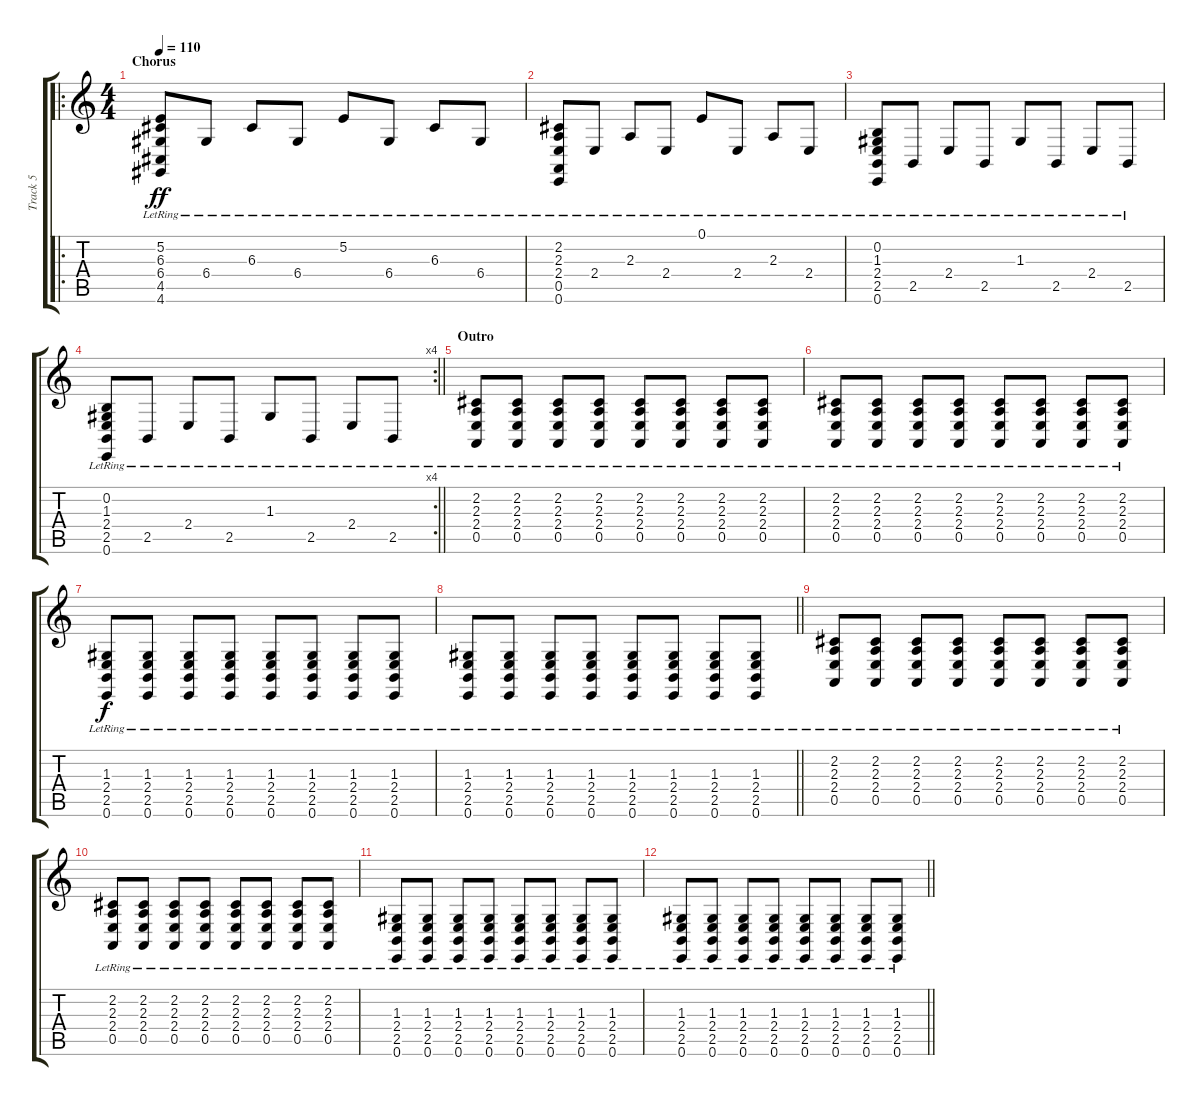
\track ("Track 5" "Track 5") {instrument acousticgrandpiano}
\staff {score tabs}
\tuning (E4 B3 G3 D3 A2 E2) {hide}
\ro
\ts (4 4)
\section ("" "Chorus")
\tempo 110
\clef g2
\ks c
(5.2{lr} 6.3{lr} 6.4{lr} 4.5{lr} 4.6).8{dy ff} 6.4{lr}.8 6.3{lr}.8 6.4{lr}.8 5.2{lr}.8 6.4{lr}.8 6.3{lr}.8 6.4{lr}.8 |
(2.2{lr} 2.3{lr} 2.4{lr} 0.5{lr} 0.6).8 2.4{lr}.8 2.3{lr}.8 2.4{lr}.8 0.1{lr}.8 2.4{lr}.8 2.3{lr}.8 2.4{lr}.8 |
(0.2{lr} 1.3{lr} 2.4{lr} 2.5{lr} 0.6{lr}).8 2.5{lr}.8 2.4{lr}.8 2.5{lr}.8 1.3{lr}.8 2.5{lr}.8 2.4{lr}.8 2.5{lr}.8 |
\rc 4
\barLineRight lightlight
(0.2{lr} 1.3{lr} 2.4{lr} 2.5{lr} 0.6{lr}).8 2.5{lr}.8 2.4{lr}.8 2.5{lr}.8 1.3{lr}.8 2.5{lr}.8 2.4{lr}.8 2.5{lr}.8 |
\section ("" "Outro")
(2.2{lr} 2.3{lr} 2.4{lr} 0.5{lr}).8 (2.2{lr} 2.3{lr} 2.4{lr} 0.5{lr}).8 (2.2{lr} 2.3{lr} 2.4{lr} 0.5{lr}).8 (2.2{lr} 2.3{lr} 2.4{lr} 0.5{lr}).8 (2.2{lr} 2.3{lr} 2.4{lr} 0.5{lr}).8 (2.2{lr} 2.3{lr} 2.4{lr} 0.5{lr}).8 (2.2{lr} 2.3{lr} 2.4{lr} 0.5{lr}).8 (2.2{lr} 2.3{lr} 2.4{lr} 0.5{lr}).8 |
(2.2{lr} 2.3{lr} 2.4{lr} 0.5{lr}).8 (2.2{lr} 2.3{lr} 2.4{lr} 0.5{lr}).8 (2.2{lr} 2.3{lr} 2.4{lr} 0.5{lr}).8 (2.2{lr} 2.3{lr} 2.4{lr} 0.5{lr}).8 (2.2{lr} 2.3{lr} 2.4{lr} 0.5{lr}).8 (2.2{lr} 2.3{lr} 2.4{lr} 0.5{lr}).8 (2.2{lr} 2.3{lr} 2.4{lr} 0.5{lr}).8 (2.2{lr} 2.3{lr} 2.4{lr} 0.5{lr}).8 |
(1.3{lr} 2.4{lr} 2.5{lr} 0.6{lr}).8{dy f} (1.3{lr} 2.4{lr} 2.5{lr} 0.6{lr}).8 (1.3{lr} 2.4{lr} 2.5{lr} 0.6{lr}).8 (1.3{lr} 2.4{lr} 2.5{lr} 0.6{lr}).8 (1.3{lr} 2.4{lr} 2.5{lr} 0.6{lr}).8 (1.3{lr} 2.4{lr} 2.5{lr} 0.6{lr}).8 (1.3{lr} 2.4{lr} 2.5{lr} 0.6{lr}).8 (1.3{lr} 2.4{lr} 2.5{lr} 0.6{lr}).8 |
\barLineRight lightlight
(1.3{lr} 2.4{lr} 2.5{lr} 0.6{lr}).8 (1.3{lr} 2.4{lr} 2.5{lr} 0.6{lr}).8 (1.3{lr} 2.4{lr} 2.5{lr} 0.6{lr}).8 (1.3{lr} 2.4{lr} 2.5{lr} 0.6{lr}).8 (1.3{lr} 2.4{lr} 2.5{lr} 0.6{lr}).8 (1.3{lr} 2.4{lr} 2.5{lr} 0.6{lr}).8 (1.3{lr} 2.4{lr} 2.5{lr} 0.6{lr}).8 (1.3{lr} 2.4{lr} 2.5{lr} 0.6{lr}).8 |
(2.2{lr} 2.3{lr} 2.4{lr} 0.5{lr}).8{volume 3} (2.2{lr} 2.3{lr} 2.4{lr} 0.5{lr}).8 (2.2{lr} 2.3{lr} 2.4{lr} 0.5{lr}).8 (2.2{lr} 2.3{lr} 2.4{lr} 0.5{lr}).8 (2.2{lr} 2.3{lr} 2.4{lr} 0.5{lr}).8 (2.2{lr} 2.3{lr} 2.4{lr} 0.5{lr}).8 (2.2{lr} 2.3{lr} 2.4{lr} 0.5{lr}).8 (2.2{lr} 2.3{lr} 2.4{lr} 0.5{lr}).8 |
(2.2{lr} 2.3{lr} 2.4{lr} 0.5{lr}).8 (2.2{lr} 2.3{lr} 2.4{lr} 0.5{lr}).8 (2.2{lr} 2.3{lr} 2.4{lr} 0.5{lr}).8 (2.2{lr} 2.3{lr} 2.4{lr} 0.5{lr}).8 (2.2{lr} 2.3{lr} 2.4{lr} 0.5{lr}).8 (2.2{lr} 2.3{lr} 2.4{lr} 0.5{lr}).8 (2.2{lr} 2.3{lr} 2.4{lr} 0.5{lr}).8 (2.2{lr} 2.3{lr} 2.4{lr} 0.5{lr}).8 |
(1.3{lr} 2.4{lr} 2.5{lr} 0.6{lr}).8 (1.3{lr} 2.4{lr} 2.5{lr} 0.6{lr}).8 (1.3{lr} 2.4{lr} 2.5{lr} 0.6{lr}).8 (1.3{lr} 2.4{lr} 2.5{lr} 0.6{lr}).8 (1.3{lr} 2.4{lr} 2.5{lr} 0.6{lr}).8 (1.3{lr} 2.4{lr} 2.5{lr} 0.6{lr}).8 (1.3{lr} 2.4{lr} 2.5{lr} 0.6{lr}).8 (1.3{lr} 2.4{lr} 2.5{lr} 0.6{lr}).8 |
\barLineRight lightlight
(1.3{lr} 2.4{lr} 2.5{lr} 0.6{lr}).8 (1.3{lr} 2.4{lr} 2.5{lr} 0.6{lr}).8 (1.3{lr} 2.4{lr} 2.5{lr} 0.6{lr}).8 (1.3{lr} 2.4{lr} 2.5{lr} 0.6{lr}).8 (1.3{lr} 2.4{lr} 2.5{lr} 0.6{lr}).8 (1.3{lr} 2.4{lr} 2.5{lr} 0.6{lr}).8 (1.3{lr} 2.4{lr} 2.5{lr} 0.6{lr}).8 (1.3{lr} 2.4{lr} 2.5{lr} 0.6{lr}).8
